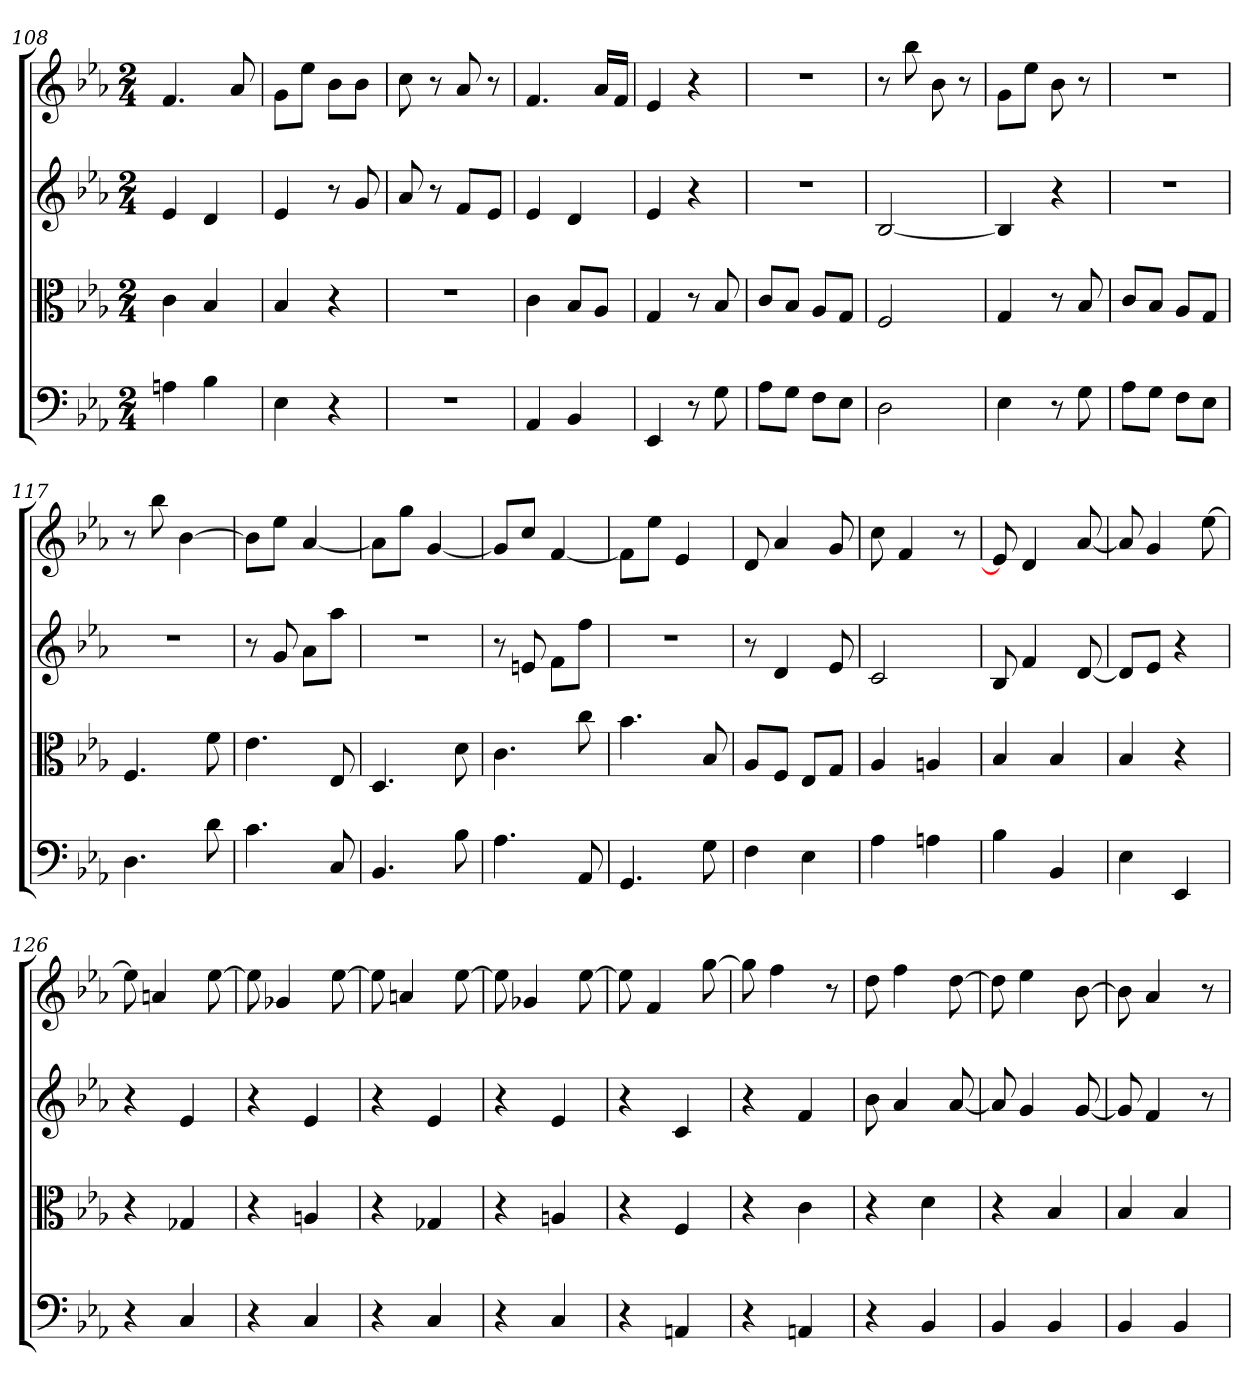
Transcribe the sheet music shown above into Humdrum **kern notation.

**kern	**kern	**kern	**kern
*part4	*part3	*part2	*part1
*staff4	*staff3	*staff2	*staff1
*clefF4	*clefC3	*clefG2	*clefG2
*k[b-e-a-]	*k[b-e-a-]	*k[b-e-a-]	*k[b-e-a-]
*E-:	*E-:	*E-:	*E-:
*M2/4	*M2/4	*M2/4	*M2/4
=108	=108	=108	=108
4An	4c	4e-	4.f
4B-	4B-	4d	.
.	.	.	8a-
=109	=109	=109	=109
4E-	4B-	4e-	8g\L
.	.	.	8ee-\J
4r	4r	8r	8b-\L
.	.	8g	8b-\J
=110	=110	=110	=110
2r	2r	8a-	8cc
.	.	8r	8r
.	.	8f/L	8a-
.	.	8e-/J	8r
=111	=111	=111	=111
4AA-	4c	4e-	4.f
4BB-	8B-/L	4d	.
.	8A-/J	.	16a-/LL
.	.	.	16f/JJ
=112	=112	=112	=112
4EE-	4G	4e-	4e-
8r	8r	4r	4r
8G	8B-	.	.
=113	=113	=113	=113
8A-\L	8c/L	2r	2r
8G\J	8B-/J	.	.
8F\L	8A-/L	.	.
8E-\J	8G/J	.	.
=114	=114	=114	=114
2D	2F	[2B-	8r
.	.	.	8bb-
.	.	.	8b-
.	.	.	8r
=115	=115	=115	=115
4E-	4G	4B-]	8g\L
.	.	.	8ee-\J
8r	8r	4r	8b-
8G	8B-	.	8r
=116	=116	=116	=116
8A-\L	8c/L	2r	2r
8G\J	8B-/J	.	.
8F\L	8A-/L	.	.
8E-\J	8G/J	.	.
=117	=117	=117	=117
4.D	4.F	2r	8r
.	.	.	8bb-
.	.	.	[4b-
8d	8f	.	.
=118	=118	=118	=118
4.c	4.e-	8r	8b-\L]
.	.	8g	8ee-\J
.	.	8a-\L	[4a-
8C	8E-	8aa-\J	.
=119	=119	=119	=119
4.BB-	4.D	2r	8a-\L]
.	.	.	8gg\J
.	.	.	[4g
8B-	8d	.	.
=120	=120	=120	=120
4.A-	4.c	8r	8g/L]
.	.	8en	8cc/J
.	.	8f\L	[4f
8AA-	8cc	8ff\J	.
=121	=121	=121	=121
4.GG	4.b-	2r	8f\L]
.	.	.	8ee-\J
.	.	.	4e-
8G	8B-	.	.
=122	=122	=122	=122
4F	8A-/L	8r	8d
.	8F/J	4d	4a-
4E-	8E-/L	.	.
.	8G/J	8e-	8g
=123	=123	=123	=123
4A-	4A-	2c	8cc
.	.	.	4f
4An	4An	.	.
.	.	.	8r
=124	=124	=124	=124
4B-	4B-	8B-	8e-]
.	.	4f	4d
4BB-	4B-	.	.
.	.	[8d	[8a-
=125	=125	=125	=125
4E-	4B-	8d/L]	8a-]
.	.	8e-/J	4g
4EE-	4r	4r	.
.	.	.	[8ee-
=126	=126	=126	=126
4r	4r	4r	8ee-]
.	.	.	4an
4C	4G-X	4e-	.
.	.	.	[8ee-
=127	=127	=127	=127
4r	4r	4r	8ee-]
.	.	.	4g-X
4C	4An	4e-	.
.	.	.	[8ee-
=128	=128	=128	=128
4r	4r	4r	8ee-]
.	.	.	4an
4C	4G-X	4e-	.
.	.	.	[8ee-
=129	=129	=129	=129
4r	4r	4r	8ee-]
.	.	.	4g-X
4C	4An	4e-	.
.	.	.	[8ee-
=130	=130	=130	=130
4r	4r	4r	8ee-]
.	.	.	4f
4AAn	4F	4c	.
.	.	.	[8gg
=131	=131	=131	=131
4r	4r	4r	8gg]
.	.	.	4ff
4AAn	4c	4f	.
.	.	.	8r
=132	=132	=132	=132
4r	4r	8b-	8dd
.	.	4a-	4ff
4BB-	4d	.	.
.	.	[8a-	[8dd
=133	=133	=133	=133
4BB-	4r	8a-]	8dd]
.	.	4g	4ee-
4BB-	4B-	.	.
.	.	[8g	[8b-
=134	=134	=134	=134
4BB-	4B-	8g]	8b-]
.	.	4f	4a-
4BB-	4B-	.	.
.	.	8r	8r
=	=	=	=
*-	*-	*-	*-
